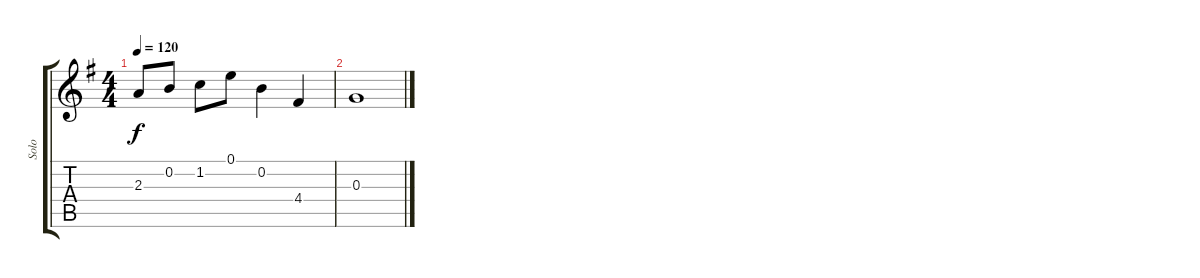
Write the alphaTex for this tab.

\track ("Solo" "Solo") {instrument acousticguitarnylon}
\staff {score tabs}
\tuning (E4 B3 G3 D3 A2 E2) {hide}
\ts (4 4)
\tempo 120
\clef g2
\ks g
2.3.8{dy f} 0.2.8 1.2.8 0.1.8 0.2.4 4.4.4 |
0.3.1
